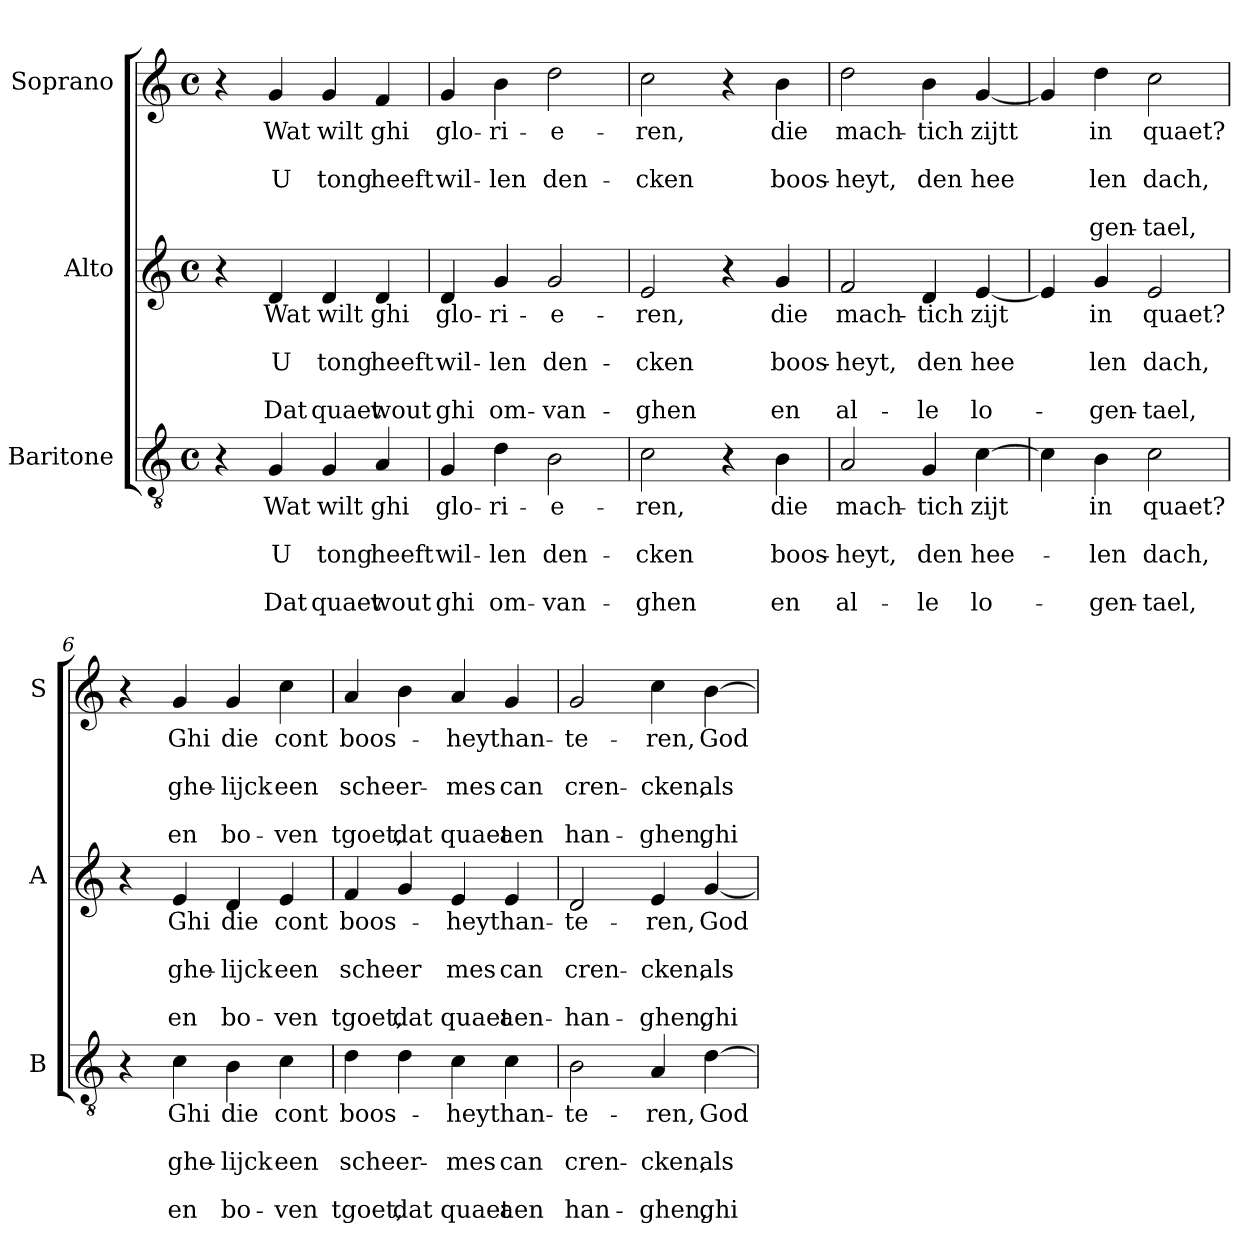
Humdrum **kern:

**kern	**text	**text	**text	**text	**text	**kern	**text	**text	**text	**text	**text	**kern	**text	**text	**text	**text	**text
*part3	*part3	*part3	*part3	*part3	*part3	*part2	*part2	*part2	*part2	*part2	*part2	*part1	*part1	*part1	*part1	*part1	*part1
*staff3	*staff3	*staff3	*staff3	*staff3	*staff3	*staff2	*staff2	*staff2	*staff2	*staff2	*staff2	*staff1	*staff1	*staff1	*staff1	*staff1	*staff1
*I"Baritone	*	*	*	*	*	*I"Alto	*	*	*	*	*	*I"Soprano	*	*	*	*	*
*I'B	*	*	*	*	*	*I'A	*	*	*	*	*	*I'S	*	*	*	*	*
*clefGv2	*	*	*	*	*	*clefG2	*	*	*	*	*	*clefG2	*	*	*	*	*
*k[]	*	*	*	*	*	*k[]	*	*	*	*	*	*k[]	*	*	*	*	*
*C:	*	*	*	*	*	*C:	*	*	*	*	*	*C:	*	*	*	*	*
*M4/4	*	*	*	*	*	*M4/4	*	*	*	*	*	*M4/4	*	*	*	*	*
*met(c)	*	*	*	*	*	*met(c)	*	*	*	*	*	*met(c)	*	*	*	*	*
=1	=1	=1	=1	=1	=1	=1	=1	=1	=1	=1	=1	=1	=1	=1	=1	=1	=1
4r	.	.	.	.	.	4r	.	.	.	.	.	4r	.	.	.	.	.
!	!LO:LY:b	!	!LO:LY:b	!	!LO:LY:b	!	!LO:LY:b	!	!LO:LY:b	!	!LO:LY:b	!	!LO:LY:b	!	!LO:LY:b	!	!
4G/	Wat	.	U	.	Dat	4d/	Wat	.	U	.	Dat	4g/	Wat	.	U	.	.
!	!LO:LY:b	!	!LO:LY:b	!	!LO:LY:b	!	!LO:LY:b	!	!LO:LY:b	!	!LO:LY:b	!	!LO:LY:b	!	!LO:LY:b	!	!
4G/	wilt	.	tong	.	quaet	4d/	wilt	.	tong	.	quaet	4g/	wilt	.	tong	.	.
!	!LO:LY:b	!	!LO:LY:b	!	!LO:LY:b	!	!LO:LY:b	!	!LO:LY:b	!	!LO:LY:b	!	!LO:LY:b	!	!LO:LY:b	!	!
4A/	ghi	.	heeft	.	wout	4d/	ghi	.	heeft	.	wout	4f/	ghi	.	heeft	.	.
=2	=2	=2	=2	=2	=2	=2	=2	=2	=2	=2	=2	=2	=2	=2	=2	=2	=2
!	!LO:LY:b	!	!LO:LY:b	!	!LO:LY:b	!	!LO:LY:b	!	!LO:LY:b	!	!LO:LY:b	!	!LO:LY:b	!	!LO:LY:b	!	!
4G/	glo-	.	wil-	.	ghi	4d/	glo-	.	wil-	.	ghi	4g/	glo-	.	wil-	.	.
!	!LO:LY:b	!	!LO:LY:b	!	!LO:LY:b	!	!LO:LY:b	!	!LO:LY:b	!	!LO:LY:b	!	!LO:LY:b	!	!LO:LY:b	!	!
4d\	-ri-	.	-len	.	om-	4g/	-ri-	.	-len	.	om-	4b\	-ri-	.	-len	.	.
!	!LO:LY:b	!	!LO:LY:b	!	!LO:LY:b	!	!LO:LY:b	!	!LO:LY:b	!	!LO:LY:b	!	!LO:LY:b	!	!LO:LY:b	!	!
2B\	-e-	.	den-	.	-van-	2g/	-e-	.	den-	.	-van-	2dd\	-e-	.	den-	.	.
=3	=3	=3	=3	=3	=3	=3	=3	=3	=3	=3	=3	=3	=3	=3	=3	=3	=3
!	!LO:LY:b	!	!LO:LY:b	!	!LO:LY:b	!	!LO:LY:b	!	!LO:LY:b	!	!LO:LY:b	!	!LO:LY:b	!	!LO:LY:b	!	!
2c\	-ren,	.	-cken	.	-ghen	2e/	-ren,	.	-cken	.	-ghen	2cc\	-ren,	.	-cken	.	.
4r	.	.	.	.	.	4r	.	.	.	.	.	4r	.	.	.	.	.
!	!LO:LY:b	!	!LO:LY:b	!	!LO:LY:b	!	!LO:LY:b	!	!LO:LY:b	!	!LO:LY:b	!	!LO:LY:b	!	!LO:LY:b	!	!
4B\	die	.	boos-	.	en	4g/	die	.	boos-	.	en	4b\	die	.	boos-	.	.
=4	=4	=4	=4	=4	=4	=4	=4	=4	=4	=4	=4	=4	=4	=4	=4	=4	=4
!	!LO:LY:b	!	!LO:LY:b	!	!LO:LY:b	!	!LO:LY:b	!	!LO:LY:b	!	!LO:LY:b	!	!LO:LY:b	!	!LO:LY:b	!	!
2A/	mach-	.	-heyt,	.	al-	2f/	mach-	.	-heyt,	.	al-	2dd\	mach-	.	-heyt,	.	.
!	!LO:LY:b	!	!LO:LY:b	!	!LO:LY:b	!	!LO:LY:b	!	!LO:LY:b	!	!LO:LY:b	!	!LO:LY:b	!	!LO:LY:b	!	!
4G/	-tich	.	den	.	-le	4d/	-tich	.	den	.	-le	4b\	-tich	.	den	.	.
!	!LO:LY:b	!	!LO:LY:b	!	!LO:LY:b	!	!LO:LY:b	!	!LO:LY:b	!	!LO:LY:b	!	!LO:LY:b	!	!LO:LY:b	!	!
[4c\	zijt	.	hee-	.	lo-	[4e/	zijt	.	hee	.	lo-	[4g/	zijtt	.	hee	.	.
!!LO:LB:g=z
=5	=5	=5	=5	=5	=5	=5	=5	=5	=5	=5	=5	=5	=5	=5	=5	=5	=5
4c\]	.	.	.	.	.	4e/]	.	.	.	.	.	4g/]	.	.	.	.	.
!	!LO:LY:b	!	!LO:LY:b	!	!LO:LY:b	!	!LO:LY:b	!	!LO:LY:b	!	!LO:LY:b	!	!LO:LY:b	!	!LO:LY:b	!	!LO:LY:b
4B\	in	.	-len	.	-gen-	4g/	in	.	len	.	-gen-	4dd\	in	.	len	.	gen-
!	!LO:LY:b	!	!LO:LY:b	!	!LO:LY:b	!	!LO:LY:b	!	!LO:LY:b	!	!LO:LY:b	!	!LO:LY:b	!	!LO:LY:b	!	!LO:LY:b
2c\	quaet?	.	dach,	.	-tael,	2e/	quaet?	.	dach,	.	-tael,	2cc\	quaet?	.	dach,	.	-tael,
=6	=6	=6	=6	=6	=6	=6	=6	=6	=6	=6	=6	=6	=6	=6	=6	=6	=6
4r	.	.	.	.	.	4r	.	.	.	.	.	4r	.	.	.	.	.
!	!LO:LY:b	!	!LO:LY:b	!	!LO:LY:b	!	!LO:LY:b	!	!LO:LY:b	!	!LO:LY:b	!	!LO:LY:b	!	!LO:LY:b	!	!LO:LY:b
4c\	Ghi	.	ghe-	.	en	4e/	Ghi	.	ghe-	.	en	4g/	Ghi	.	ghe-	.	en
!	!LO:LY:b	!	!LO:LY:b	!	!LO:LY:b	!	!LO:LY:b	!	!LO:LY:b	!	!LO:LY:b	!	!LO:LY:b	!	!LO:LY:b	!	!LO:LY:b
4B\	die	.	-lijck	.	bo-	4d/	die	.	-lijck	.	bo-	4g/	die	.	-lijck	.	bo-
!	!LO:LY:b	!	!LO:LY:b	!	!LO:LY:b	!	!LO:LY:b	!	!LO:LY:b	!	!LO:LY:b	!	!LO:LY:b	!	!LO:LY:b	!	!LO:LY:b
4c\	cont	.	een	.	-ven	4e/	cont	.	een	.	-ven	4cc\	cont	.	een	.	-ven
=7	=7	=7	=7	=7	=7	=7	=7	=7	=7	=7	=7	=7	=7	=7	=7	=7	=7
!	!LO:LY:b	!	!LO:LY:b	!	!LO:LY:b	!	!LO:LY:b	!	!LO:LY:b	!	!LO:LY:b	!	!LO:LY:b	!	!LO:LY:b	!	!LO:LY:b
4d\	boos-	.	scheer-	.	tgoet,	4f/	boos-	.	scheer	.	tgoet,	4a/	boos-	.	scheer-	.	tgoet,
!	!	!	!	!	!LO:LY:b	!	!	!	!	!	!LO:LY:b	!	!	!	!	!	!LO:LY:b
4d\	.	.	.	.	dat	4g/	.	.	.	.	dat	4b\	.	.	.	.	dat
!	!LO:LY:b	!	!LO:LY:b	!	!LO:LY:b	!	!LO:LY:b	!	!LO:LY:b	!	!LO:LY:b	!	!LO:LY:b	!	!LO:LY:b	!	!LO:LY:b
4c\	-heyt	.	-mes	.	quaet	4e/	-heyt	.	mes	.	quaet	4a/	-heyt	.	-mes	.	quaet
!	!LO:LY:b	!	!LO:LY:b	!	!LO:LY:b	!	!LO:LY:b	!	!LO:LY:b	!	!LO:LY:b	!	!LO:LY:b	!	!LO:LY:b	!	!LO:LY:b
4c\	han-	.	can	.	aen	4e/	han-	.	can	.	aen-	4g/	han-	.	can	.	aen
=8	=8	=8	=8	=8	=8	=8	=8	=8	=8	=8	=8	=8	=8	=8	=8	=8	=8
!	!LO:LY:b	!	!LO:LY:b	!	!LO:LY:b	!	!LO:LY:b	!	!LO:LY:b	!	!LO:LY:b	!	!LO:LY:b	!	!LO:LY:b	!	!LO:LY:b
2B\	-te-	.	cren-	.	han-	2d/	-te-	.	cren-	.	-han-	2g/	-te-	.	cren-	.	han-
!	!LO:LY:b	!	!LO:LY:b	!	!LO:LY:b	!	!LO:LY:b	!	!LO:LY:b	!	!LO:LY:b	!	!LO:LY:b	!	!LO:LY:b	!	!LO:LY:b
4A/	-ren,	.	-cken,	.	-ghen,	4e/	-ren,	.	-cken,	.	-ghen,	4cc\	-ren,	.	-cken,	.	-ghen,
!	!LO:LY:b	!	!LO:LY:b	!	!LO:LY:b	!	!LO:LY:b	!	!LO:LY:b	!	!LO:LY:b	!	!LO:LY:b	!	!LO:LY:b	!	!LO:LY:b
[4d\	God	.	als-	.	ghi	[4g/	God	.	als	.	ghi	[4b\	God	.	als	.	ghi
=	=	=	=	=	=	=	=	=	=	=	=	=	=	=	=	=	=
*-	*-	*-	*-	*-	*-	*-	*-	*-	*-	*-	*-	*-	*-	*-	*-	*-	*-
